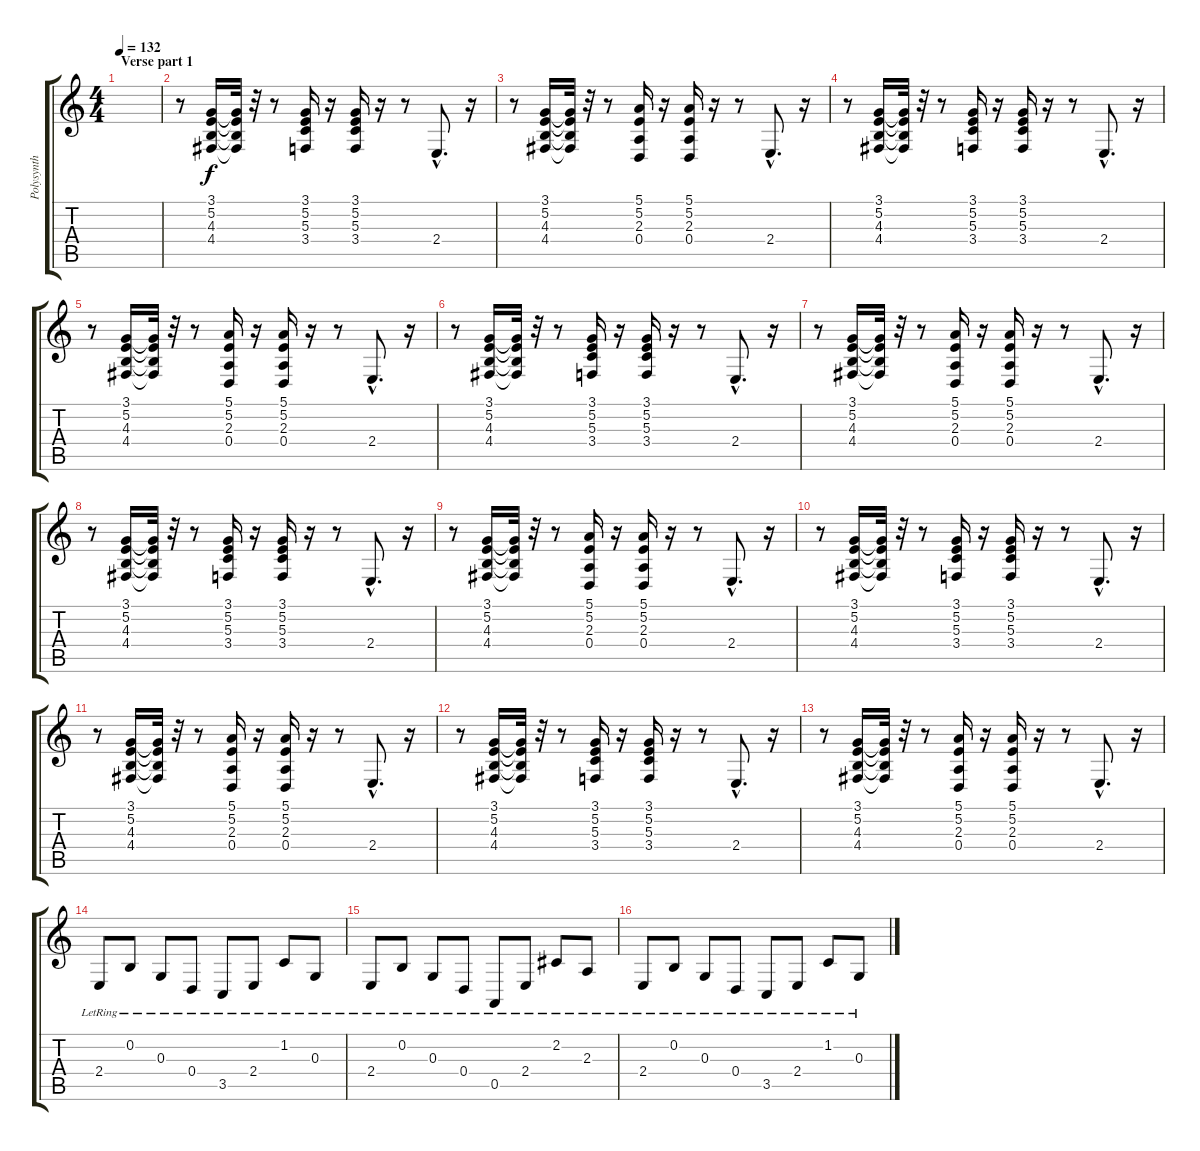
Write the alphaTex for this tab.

\track ("Polysynth" "Polysynth") {instrument pad3polysynth}
\staff {score tabs}
\tuning (E4 B3 G3 D3 A2 E2) {hide}
\ts (4 4)
\section ("" "Verse part 1")
\tempo 132
\clef g2
\ks c
|
r.8{volume 11} (3.1 5.2 4.3 4.4).16 (3.1{t} 5.2{t} 4.3{t} 4.4{t}).32 r.32 r.8 (3.1 5.2 5.3 3.4).16 r.16 (3.1 5.2 5.3 3.4).16 r.16 r.8 2.4{hac}.8{d} r.16 |
r.8 (3.1 5.2 4.3 4.4).16 (3.1{t} 5.2{t} 4.3{t} 4.4{t}).32 r.32 r.8 (5.1 5.2 2.3 0.4).16 r.16 (5.1 5.2 2.3 0.4).16 r.16 r.8 2.4{hac}.8{d} r.16 |
r.8{volume 11} (3.1 5.2 4.3 4.4).16 (3.1{t} 5.2{t} 4.3{t} 4.4{t}).32 r.32 r.8 (3.1 5.2 5.3 3.4).16 r.16 (3.1 5.2 5.3 3.4).16 r.16 r.8 2.4{hac}.8{d} r.16 |
r.8 (3.1 5.2 4.3 4.4).16 (3.1{t} 5.2{t} 4.3{t} 4.4{t}).32 r.32 r.8 (5.1 5.2 2.3 0.4).16 r.16 (5.1 5.2 2.3 0.4).16 r.16 r.8 2.4{hac}.8{d} r.16 |
r.8{volume 11} (3.1 5.2 4.3 4.4).16 (3.1{t} 5.2{t} 4.3{t} 4.4{t}).32 r.32 r.8 (3.1 5.2 5.3 3.4).16 r.16 (3.1 5.2 5.3 3.4).16 r.16 r.8 2.4{hac}.8{d} r.16 |
r.8 (3.1 5.2 4.3 4.4).16 (3.1{t} 5.2{t} 4.3{t} 4.4{t}).32 r.32 r.8 (5.1 5.2 2.3 0.4).16 r.16 (5.1 5.2 2.3 0.4).16 r.16 r.8 2.4{hac}.8{d} r.16 |
r.8{volume 11} (3.1 5.2 4.3 4.4).16 (3.1{t} 5.2{t} 4.3{t} 4.4{t}).32 r.32 r.8 (3.1 5.2 5.3 3.4).16 r.16 (3.1 5.2 5.3 3.4).16 r.16 r.8 2.4{hac}.8{d} r.16 |
r.8 (3.1 5.2 4.3 4.4).16 (3.1{t} 5.2{t} 4.3{t} 4.4{t}).32 r.32 r.8 (5.1 5.2 2.3 0.4).16 r.16 (5.1 5.2 2.3 0.4).16 r.16 r.8 2.4{hac}.8{d} r.16 |
r.8{volume 11} (3.1 5.2 4.3 4.4).16 (3.1{t} 5.2{t} 4.3{t} 4.4{t}).32 r.32 r.8 (3.1 5.2 5.3 3.4).16 r.16 (3.1 5.2 5.3 3.4).16 r.16 r.8 2.4{hac}.8{d} r.16 |
r.8 (3.1 5.2 4.3 4.4).16 (3.1{t} 5.2{t} 4.3{t} 4.4{t}).32 r.32 r.8 (5.1 5.2 2.3 0.4).16 r.16 (5.1 5.2 2.3 0.4).16 r.16 r.8 2.4{hac}.8{d} r.16 |
r.8{volume 11} (3.1 5.2 4.3 4.4).16 (3.1{t} 5.2{t} 4.3{t} 4.4{t}).32 r.32 r.8 (3.1 5.2 5.3 3.4).16 r.16 (3.1 5.2 5.3 3.4).16 r.16 r.8 2.4{hac}.8{d} r.16 |
r.8 (3.1 5.2 4.3 4.4).16 (3.1{t} 5.2{t} 4.3{t} 4.4{t}).32 r.32 r.8 (5.1 5.2 2.3 0.4).16 r.16 (5.1 5.2 2.3 0.4).16 r.16 r.8 2.4{hac}.8{d} r.16 |
2.4{lr}.8{volume 16} 0.2{lr}.8 0.3{lr}.8 0.4{lr}.8 3.5{lr}.8 2.4{lr}.8 1.2{lr}.8 0.3{lr}.8 |
2.4{lr}.8 0.2{lr}.8 0.3{lr}.8 0.4{lr}.8 0.5{lr}.8 2.4{lr}.8 2.2{lr}.8 2.3{lr}.8 |
2.4{lr}.8 0.2{lr}.8 0.3{lr}.8 0.4{lr}.8 3.5{lr}.8 2.4{lr}.8 1.2{lr}.8 0.3{lr}.8
